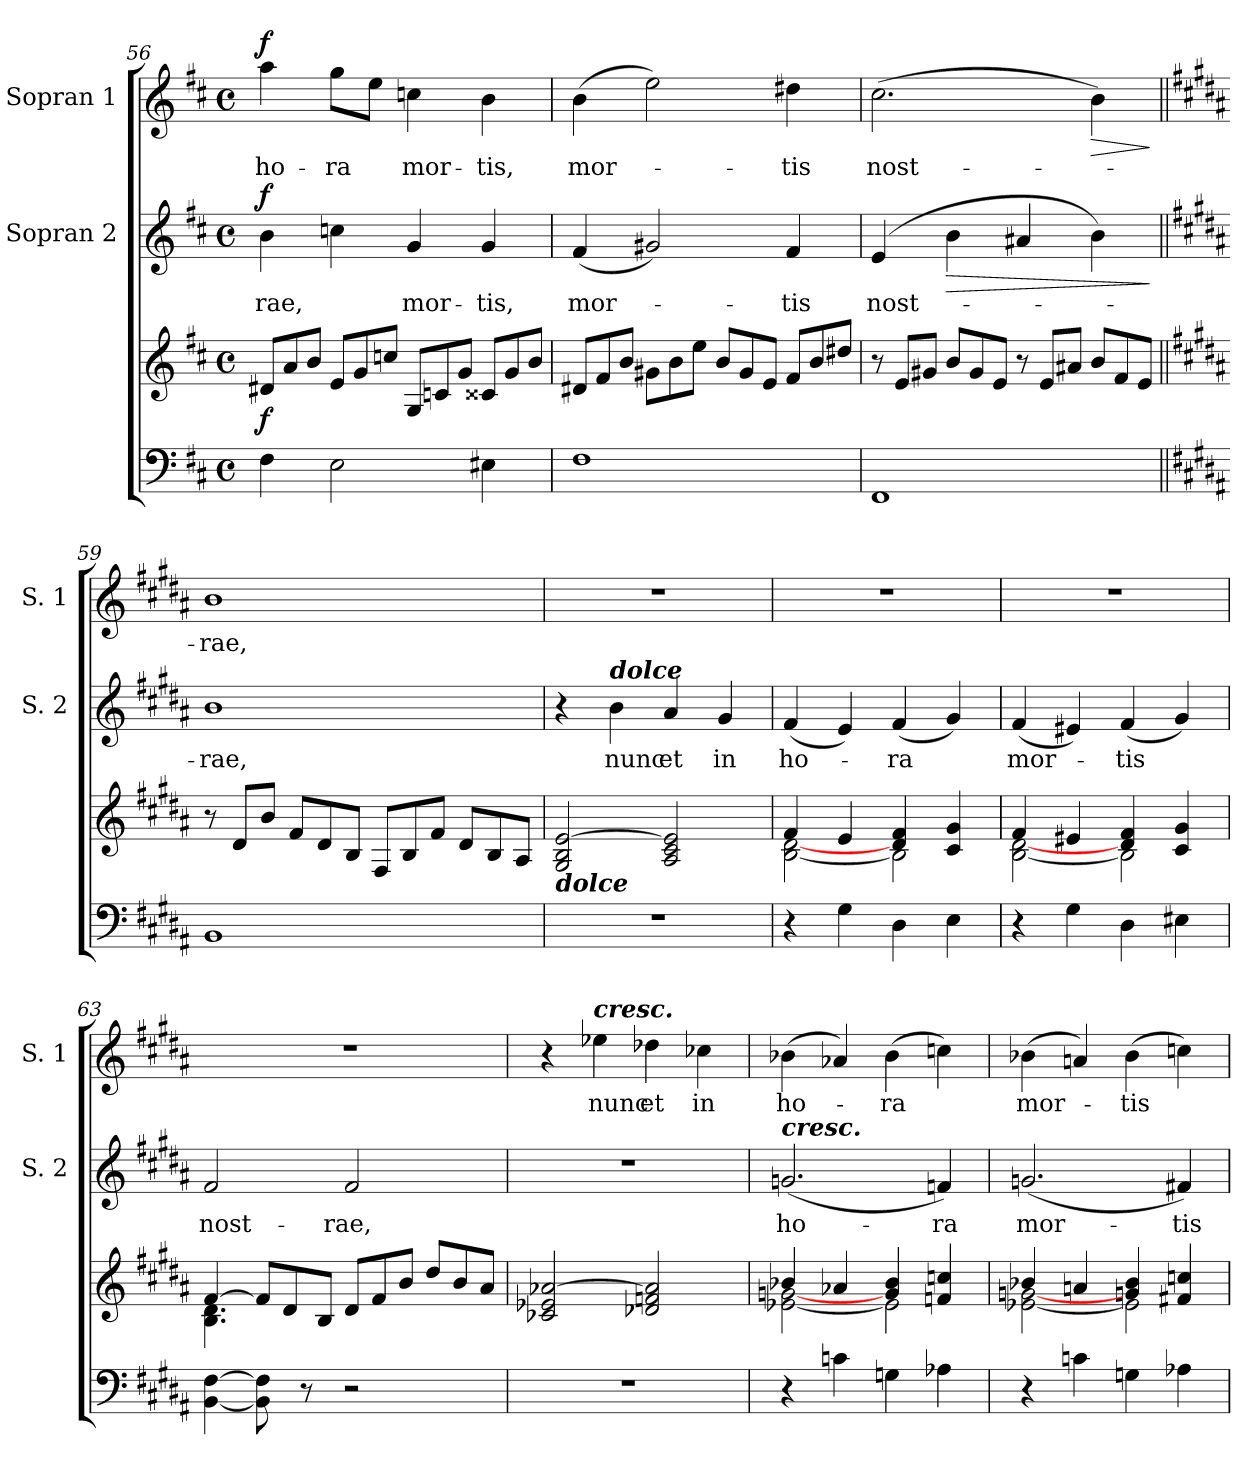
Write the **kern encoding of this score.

**kern	**kern	**dynam	**kern	**text	**dynam	**kern	**text	**dynam
*part3	*part3	*part3	*part2	*part2	*part2	*part1	*part1	*part1
*staff4	*staff3	*staff3/4	*staff2	*staff2	*staff2	*staff1	*staff1	*staff1
*	*	*	*I"Sopran 2	*	*	*I"Sopran 1	*	*
*	*	*	*I'S. 2	*	*	*I'S. 1	*	*
*clefF4	*clefG2	*	*clefG2	*	*	*clefG2	*	*
*k[f#c#]	*k[f#c#]	*	*k[f#c#]	*	*	*k[f#c#]	*	*
*D:	*D:	*	*D:	*	*	*D:	*	*
*M4/4	*M4/4	*	*M4/4	*	*	*M4/4	*	*
*met(c)	*met(c)	*	*met(c)	*	*	*met(c)	*	*
*	*Xtuplet	*	*	*	*	*	*	*
=56	=56	=56	=56	=56	=56	=56	=56	=56
!	!	!LO:DY:b	!	!LO:LY:b	!LO:DY:a	!	!LO:LY:b	!LO:DY:a
4F#\	12d#X/L	f	4b\	-rae,	f	4aa\	ho-	f
.	12a/	.	.	.	.	.	.	.
.	12b/J	.	.	.	.	.	.	.
!	!	!	!	!	!	!	!LO:LY:b	!
2E\	12e/L	.	4ccn\	.	.	8gg\L	-ra	.
.	12g/	.	.	.	.	.	.	.
.	.	.	.	.	.	8ee\J	.	.
.	12ccn/J	.	.	.	.	.	.	.
!	!	!	!	!LO:LY:b	!	!	!LO:LY:b	!
.	12G/L	.	4g/	mor-	.	4ccn\	mor-	.
.	12cn/	.	.	.	.	.	.	.
.	12g/J	.	.	.	.	.	.	.
!	!	!	!	!LO:LY:b	!	!	!LO:LY:b	!
4E#X\	12c##X/L	.	4g/	-tis,	.	4b\	-tis,	.
.	12g/	.	.	.	.	.	.	.
.	12b/J	.	.	.	.	.	.	.
!!LO:PB:g=z
=57	=57	=57	=57	=57	=57	=57	=57	=57
!	!	!	!	!LO:LY:b	!	!	!LO:LY:b	!
1F#	12d#X/L	.	(<4f#/	mor-	.	(>4b\	mor-	.
.	12f#/	.	.	.	.	.	.	.
.	12b/J	.	.	.	.	.	.	.
.	12g#X\L	.	2g#X/)	.	.	2ee\)	.	.
.	12b\	.	.	.	.	.	.	.
.	12ee\J	.	.	.	.	.	.	.
.	12b/L	.	.	.	.	.	.	.
.	12g#/	.	.	.	.	.	.	.
.	12e/J	.	.	.	.	.	.	.
!	!	!	!	!LO:LY:b	!	!	!LO:LY:b	!
.	12f#/L	.	4f#/	-tis	.	4dd#X\	-tis	.
.	12b/	.	.	.	.	.	.	.
.	12dd#X/J	.	.	.	.	.	.	.
=58	=58	=58	=58	=58	=58	=58	=58	=58
!	!	!	!	!LO:LY:b	!	!	!LO:LY:b	!
1FF#	12r	.	(4e/	nost-	.	(>2.cc#\	nost-	.
.	12e/L	.	.	.	.	.	.	.
.	12g#X/J	.	.	.	.	.	.	.
!	!	!	!	!	!LO:HP:b	!	!	!
.	12b/L	.	4b\	.	>	.	.	.
.	12g#/	.	.	.	.	.	.	.
.	12e/J	.	.	.	.	.	.	.
.	12r	.	4a#X/	.	.	.	.	.
.	12e/L	.	.	.	.	.	.	.
.	12a#X/J	.	.	.	.	.	.	.
!	!	!	!	!	!	!	!	!LO:HP:b
.	12b/L	.	4b\)	.	.	4b\)	.	>
.	12f#/	.	.	.	.	.	.	.
.	12e/J	.	.	.	.	.	.	.
.	.	.	.	.	]	.	.	]
=59||	=59||	=59||	=59||	=59||	=59||	=59||	=59||	=59||
*k[f#c#g#d#a#]	*k[f#c#g#d#a#]	*	*k[f#c#g#d#a#]	*	*	*k[f#c#g#d#a#]	*	*
*B:	*B:	*	*B:	*	*	*B:	*	*
!	!	!	!	!LO:LY:b	!	!	!LO:LY:b	!
1BB	12r	.	1b	-rae,	.	1b	-rae,	.
.	12d#/L	.	.	.	.	.	.	.
.	12b/J	.	.	.	.	.	.	.
.	12f#/L	.	.	.	.	.	.	.
.	12d#/	.	.	.	.	.	.	.
.	12B/J	.	.	.	.	.	.	.
.	12F#/L	.	.	.	.	.	.	.
.	12B/	.	.	.	.	.	.	.
.	12f#/J	.	.	.	.	.	.	.
.	12d#/L	.	.	.	.	.	.	.
.	12B/	.	.	.	.	.	.	.
.	12A#/J	.	.	.	.	.	.	.
!!LO:LB:g=z
=60	=60	=60	=60	=60	=60	=60	=60	=60
!	!LO:TX:b:Bi:t=dolce	!	!	!	!	!	!	!
1r	2G#/ 2B/ [>2e/	.	4r	.	.	1r	.	.
!	!	!	!LO:TX:a:Bi:t=dolce	!	!	!	!	!
!	!	!	!	!LO:LY:b	!	!	!	!
.	.	.	4b\	nunc	.	.	.	.
!	!	!	!	!LO:LY:b	!	!	!	!
.	2A#/ 2c#/ 2e/]	.	4a#/	et	.	.	.	.
!	!	!	!	!LO:LY:b	!	!	!	!
.	.	.	4g#/	in	.	.	.	.
=61	=61	=61	=61	=61	=61	=61	=61	=61
*	*^	*	*	*	*	*	*	*
!	!	!	!	!	!LO:LY:b	!	!	!	!
4r	4f#/	[<2B\ [<2d#\	.	(<4f#/	ho-	.	1r	.	.
4G#\	4e/	.	.	4e/)	.	.	.	.	.
!	!	!	!	!	!LO:LY:b	!	!	!	!
4D#\	4d#/ 4f#/	2B\]	.	(<4f#/	-ra	.	.	.	.
4E\	4c#/ 4g#/	.	.	4g#/)	.	.	.	.	.
=62	=62	=62	=62	=62	=62	=62	=62	=62	=62
!	!	!	!	!	!LO:LY:b	!	!	!	!
4r	4f#/	[<2B\ [<2d#\	.	(<4f#/	mor-	.	1r	.	.
4G#\	4e#X/	.	.	4e#X/)	.	.	.	.	.
!	!	!	!	!	!LO:LY:b	!	!	!	!
4D#\	4d#/ 4f#/	2B\]	.	(<4f#/	-tis	.	.	.	.
4E#X\	4c#/ 4g#/	.	.	4g#/)	.	.	.	.	.
=63	=63	=63	=63	=63	=63	=63	=63	=63	=63
!	!	!	!	!	!LO:LY:b	!	!	!	!
[4BB\ [4F#\	[>4f#/	4.B\ 4.d#\	.	2f#/	nost-	.	1r	.	.
8BB\] 8F#\]	12f#/L]	.	.	.	.	.	.	.	.
.	12d#/	.	.	.	.	.	.	.	.
8r	.	8ryy	.	.	.	.	.	.	.
.	12B/J	.	.	.	.	.	.	.	.
!	!	!	!	!	!LO:LY:b	!	!	!	!
2r	12d#/L	2ryy	.	2f#/	-rae,	.	.	.	.
.	12f#/	.	.	.	.	.	.	.	.
.	12b/J	.	.	.	.	.	.	.	.
.	12dd#/L	.	.	.	.	.	.	.	.
.	12b/	.	.	.	.	.	.	.	.
.	12a#/J	.	.	.	.	.	.	.	.
*	*v	*v	*	*	*	*	*	*	*
!!LO:LB:g=z
=64	=64	=64	=64	=64	=64	=64	=64	=64
1r	2c-X/ 2e-X/ [>2a-X/	.	1r	.	.	4r	.	.
!	!	!	!	!	!	!LO:TX:a:Bi:t=cresc.	!	!
!	!	!	!	!	!	!	!LO:LY:b	!
.	.	.	.	.	.	4ee-X\	nunc	.
!	!	!	!	!	!	!	!LO:LY:b	!
.	2d-X/ 2fn/ 2a-/]	.	.	.	.	4dd-X\	et	.
!	!	!	!	!	!	!	!LO:LY:b	!
.	.	.	.	.	.	4cc-X\	in	.
=65	=65	=65	=65	=65	=65	=65	=65	=65
*	*^	*	*	*	*	*	*	*
!	!	!	!	!LO:TX:a:Bi:t=cresc.	!	!	!	!	!
!	!	!	!	!	!LO:LY:b	!	!	!LO:LY:b	!
4r	4b-X/	[<2e-X\ [<2gn\	.	(<2.gn/	ho-	.	(>4b-X\	ho-	.
4cn\	4a-X/	.	.	.	.	.	4a-X/)	.	.
!	!	!	!	!	!	!	!	!LO:LY:b	!
4Gn\	4g/ 4b-/	2e-\]	.	.	.	.	(>4b-\	-ra	.
!	!	!	!	!	!LO:LY:b	!	!	!	!
4A-X\	4fn/ 4ccn/	.	.	4fn/)	-ra	.	4ccn\)	.	.
=66	=66	=66	=66	=66	=66	=66	=66	=66	=66
!	!	!	!	!	!LO:LY:b	!	!	!LO:LY:b	!
4r	4b-X/	[<2e-X\ [<2gn\	.	(<2.gn/	mor-	.	(>4b-X\	mor-	.
4cn\	4an/	.	.	.	.	.	4an/)	.	.
!	!	!	!	!	!	!	!	!LO:LY:b	!
4Gn\	4gn/ 4b-/	2e-\]	.	.	.	.	(>4b-\	-tis	.
!	!	!	!	!	!LO:LY:b	!	!	!	!
4A-X\	4f#X/ 4ccn/	.	.	4f#X/)	-tis	.	4ccn\)	.	.
*	*v	*v	*	*	*	*	*	*	*
=	=	=	=	=	=	=	=	=
*-	*-	*-	*-	*-	*-	*-	*-	*-
